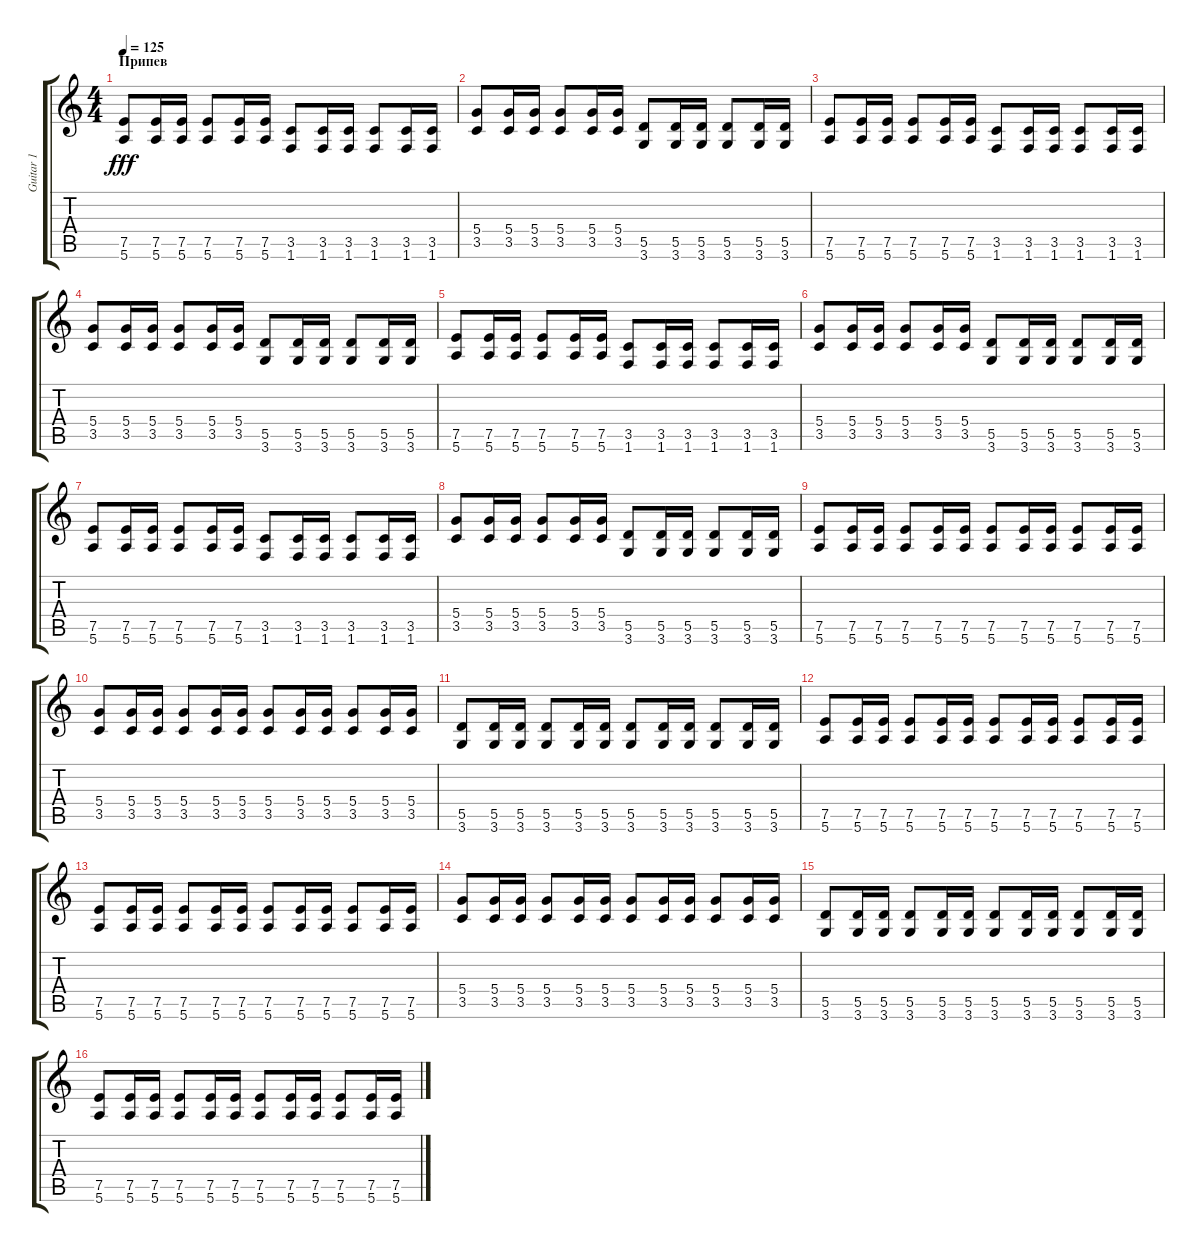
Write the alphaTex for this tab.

\track ("Guitar 1" "Guitar 1") {instrument distortionguitar}
\staff {score tabs}
\tuning (E4 B3 G3 D3 A2 E2) {hide}
\ts (4 4)
\section ("" "Припев")
\tempo 125
\clef g2
\ks c
(7.5 5.6).8{dy fff} (7.5 5.6).16 (7.5 5.6).16 (7.5 5.6).8 (7.5 5.6).16 (7.5 5.6).16 (3.5 1.6).8 (3.5 1.6).16 (3.5 1.6).16 (3.5 1.6).8 (3.5 1.6).16 (3.5 1.6).16 |
(5.4 3.5).8 (5.4 3.5).16 (5.4 3.5).16 (5.4 3.5).8 (5.4 3.5).16 (5.4 3.5).16 (5.5 3.6).8 (5.5 3.6).16 (5.5 3.6).16 (5.5 3.6).8 (5.5 3.6).16 (5.5 3.6).16 |
(7.5 5.6).8 (7.5 5.6).16 (7.5 5.6).16 (7.5 5.6).8 (7.5 5.6).16 (7.5 5.6).16 (3.5 1.6).8 (3.5 1.6).16 (3.5 1.6).16 (3.5 1.6).8 (3.5 1.6).16 (3.5 1.6).16 |
(5.4 3.5).8 (5.4 3.5).16 (5.4 3.5).16 (5.4 3.5).8 (5.4 3.5).16 (5.4 3.5).16 (5.5 3.6).8 (5.5 3.6).16 (5.5 3.6).16 (5.5 3.6).8 (5.5 3.6).16 (5.5 3.6).16 |
(7.5 5.6).8 (7.5 5.6).16 (7.5 5.6).16 (7.5 5.6).8 (7.5 5.6).16 (7.5 5.6).16 (3.5 1.6).8 (3.5 1.6).16 (3.5 1.6).16 (3.5 1.6).8 (3.5 1.6).16 (3.5 1.6).16 |
(5.4 3.5).8 (5.4 3.5).16 (5.4 3.5).16 (5.4 3.5).8 (5.4 3.5).16 (5.4 3.5).16 (5.5 3.6).8 (5.5 3.6).16 (5.5 3.6).16 (5.5 3.6).8 (5.5 3.6).16 (5.5 3.6).16 |
(7.5 5.6).8 (7.5 5.6).16 (7.5 5.6).16 (7.5 5.6).8 (7.5 5.6).16 (7.5 5.6).16 (3.5 1.6).8 (3.5 1.6).16 (3.5 1.6).16 (3.5 1.6).8 (3.5 1.6).16 (3.5 1.6).16 |
(5.4 3.5).8 (5.4 3.5).16 (5.4 3.5).16 (5.4 3.5).8 (5.4 3.5).16 (5.4 3.5).16 (5.5 3.6).8 (5.5 3.6).16 (5.5 3.6).16 (5.5 3.6).8 (5.5 3.6).16 (5.5 3.6).16 |
(7.5 5.6).8 (7.5 5.6).16 (7.5 5.6).16 (7.5 5.6).8 (7.5 5.6).16 (7.5 5.6).16 (7.5 5.6).8 (7.5 5.6).16 (7.5 5.6).16 (7.5 5.6).8 (7.5 5.6).16 (7.5 5.6).16 |
(5.4 3.5).8 (5.4 3.5).16 (5.4 3.5).16 (5.4 3.5).8 (5.4 3.5).16 (5.4 3.5).16 (5.4 3.5).8 (5.4 3.5).16 (5.4 3.5).16 (5.4 3.5).8 (5.4 3.5).16 (5.4 3.5).16 |
(5.5 3.6).8 (5.5 3.6).16 (5.5 3.6).16 (5.5 3.6).8 (5.5 3.6).16 (5.5 3.6).16 (5.5 3.6).8 (5.5 3.6).16 (5.5 3.6).16 (5.5 3.6).8 (5.5 3.6).16 (5.5 3.6).16 |
(7.5 5.6).8 (7.5 5.6).16 (7.5 5.6).16 (7.5 5.6).8 (7.5 5.6).16 (7.5 5.6).16 (7.5 5.6).8 (7.5 5.6).16 (7.5 5.6).16 (7.5 5.6).8 (7.5 5.6).16 (7.5 5.6).16 |
(7.5 5.6).8 (7.5 5.6).16 (7.5 5.6).16 (7.5 5.6).8 (7.5 5.6).16 (7.5 5.6).16 (7.5 5.6).8 (7.5 5.6).16 (7.5 5.6).16 (7.5 5.6).8 (7.5 5.6).16 (7.5 5.6).16 |
(5.4 3.5).8 (5.4 3.5).16 (5.4 3.5).16 (5.4 3.5).8 (5.4 3.5).16 (5.4 3.5).16 (5.4 3.5).8 (5.4 3.5).16 (5.4 3.5).16 (5.4 3.5).8 (5.4 3.5).16 (5.4 3.5).16 |
(5.5 3.6).8 (5.5 3.6).16 (5.5 3.6).16 (5.5 3.6).8 (5.5 3.6).16 (5.5 3.6).16 (5.5 3.6).8 (5.5 3.6).16 (5.5 3.6).16 (5.5 3.6).8 (5.5 3.6).16 (5.5 3.6).16 |
(7.5 5.6).8 (7.5 5.6).16 (7.5 5.6).16 (7.5 5.6).8 (7.5 5.6).16 (7.5 5.6).16 (7.5 5.6).8 (7.5 5.6).16 (7.5 5.6).16 (7.5 5.6).8 (7.5 5.6).16 (7.5 5.6).16
